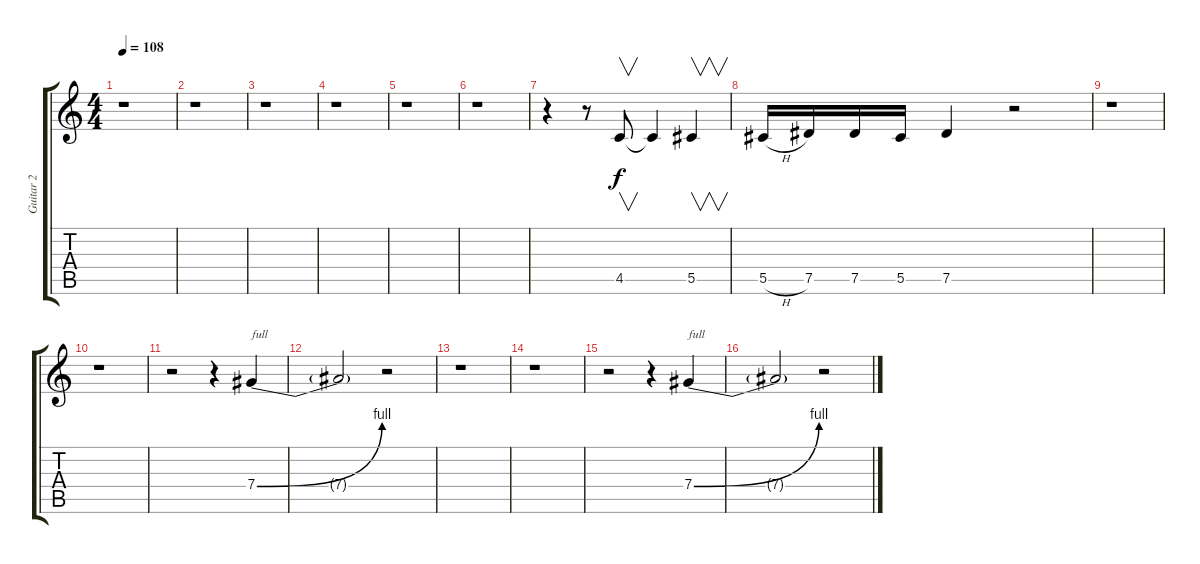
\track ("Guitar 2" "Guitar 2") {instrument electricguitarclean}
\staff {score tabs}
\tuning (Eb4 Bb3 Gb3 Db3 Ab2 Eb2) {hide}
\ts (4 4)
\tempo 108
\clef g2
\ks c
r.1{dy f} |
r.1 |
r.1 |
r.1 |
r.1 |
r.1 |
r.4 r.8 4.5.8{v} 4.5{t}.4 5.5.4{v} |
5.5{h}.16 7.5.16 7.5.16 5.5.16 7.5.4 r.2 |
r.1 |
r.1 |
r.2 r.4 7.4{be (bend 0 0 60 4)}.4{txt "full"} |
7.4{t}.2 r.2 |
r.1 |
r.1 |
r.2 r.4 7.4{be (bend 0 0 60 4)}.4{txt "full"} |
7.4{t}.2 r.2
